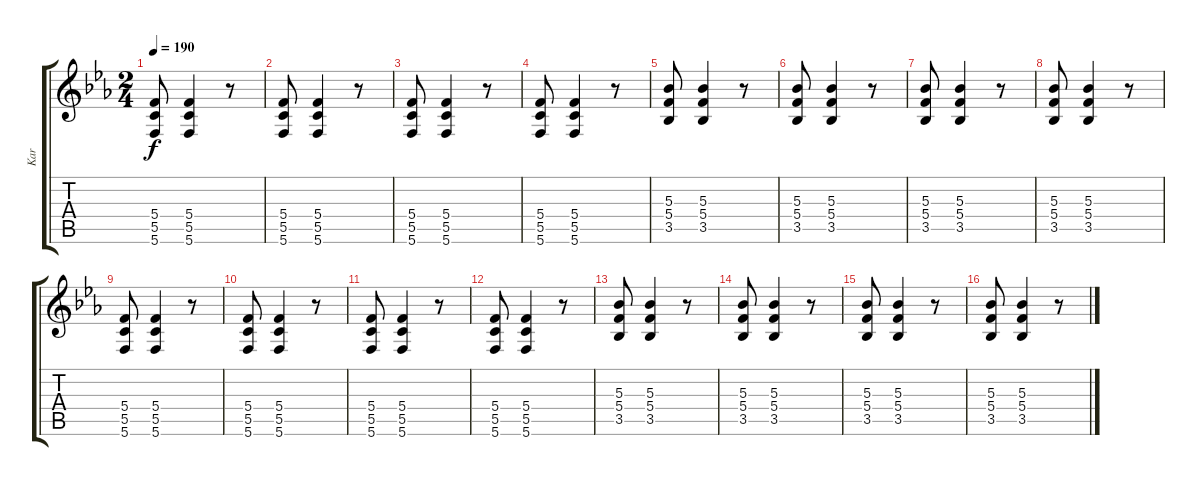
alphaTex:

\track ("Kar" "Kar") {instrument distortionguitar}
\staff {score tabs}
\tuning (D4 A3 F3 C3 G2 C2) {hide}
\ts (2 4)
\tempo 190
\clef g2
\ks eb
(5.4 5.5 5.6).8{dy f} (5.4 5.5 5.6).4 r.8 |
(5.4 5.5 5.6).8 (5.4 5.5 5.6).4 r.8 |
(5.4 5.5 5.6).8 (5.4 5.5 5.6).4 r.8 |
(5.4 5.5 5.6).8 (5.4 5.5 5.6).4 r.8 |
(5.3 5.4 3.5).8 (5.3 5.4 3.5).4 r.8 |
(5.3 5.4 3.5).8 (5.3 5.4 3.5).4 r.8 |
(5.3 5.4 3.5).8 (5.3 5.4 3.5).4 r.8 |
(5.3 5.4 3.5).8 (5.3 5.4 3.5).4 r.8 |
(5.4 5.5 5.6).8 (5.4 5.5 5.6).4 r.8 |
(5.4 5.5 5.6).8 (5.4 5.5 5.6).4 r.8 |
(5.4 5.5 5.6).8 (5.4 5.5 5.6).4 r.8 |
(5.4 5.5 5.6).8 (5.4 5.5 5.6).4 r.8 |
(5.3 5.4 3.5).8 (5.3 5.4 3.5).4 r.8 |
(5.3 5.4 3.5).8 (5.3 5.4 3.5).4 r.8 |
(5.3 5.4 3.5).8 (5.3 5.4 3.5).4 r.8 |
(5.3 5.4 3.5).8 (5.3 5.4 3.5).4 r.8
